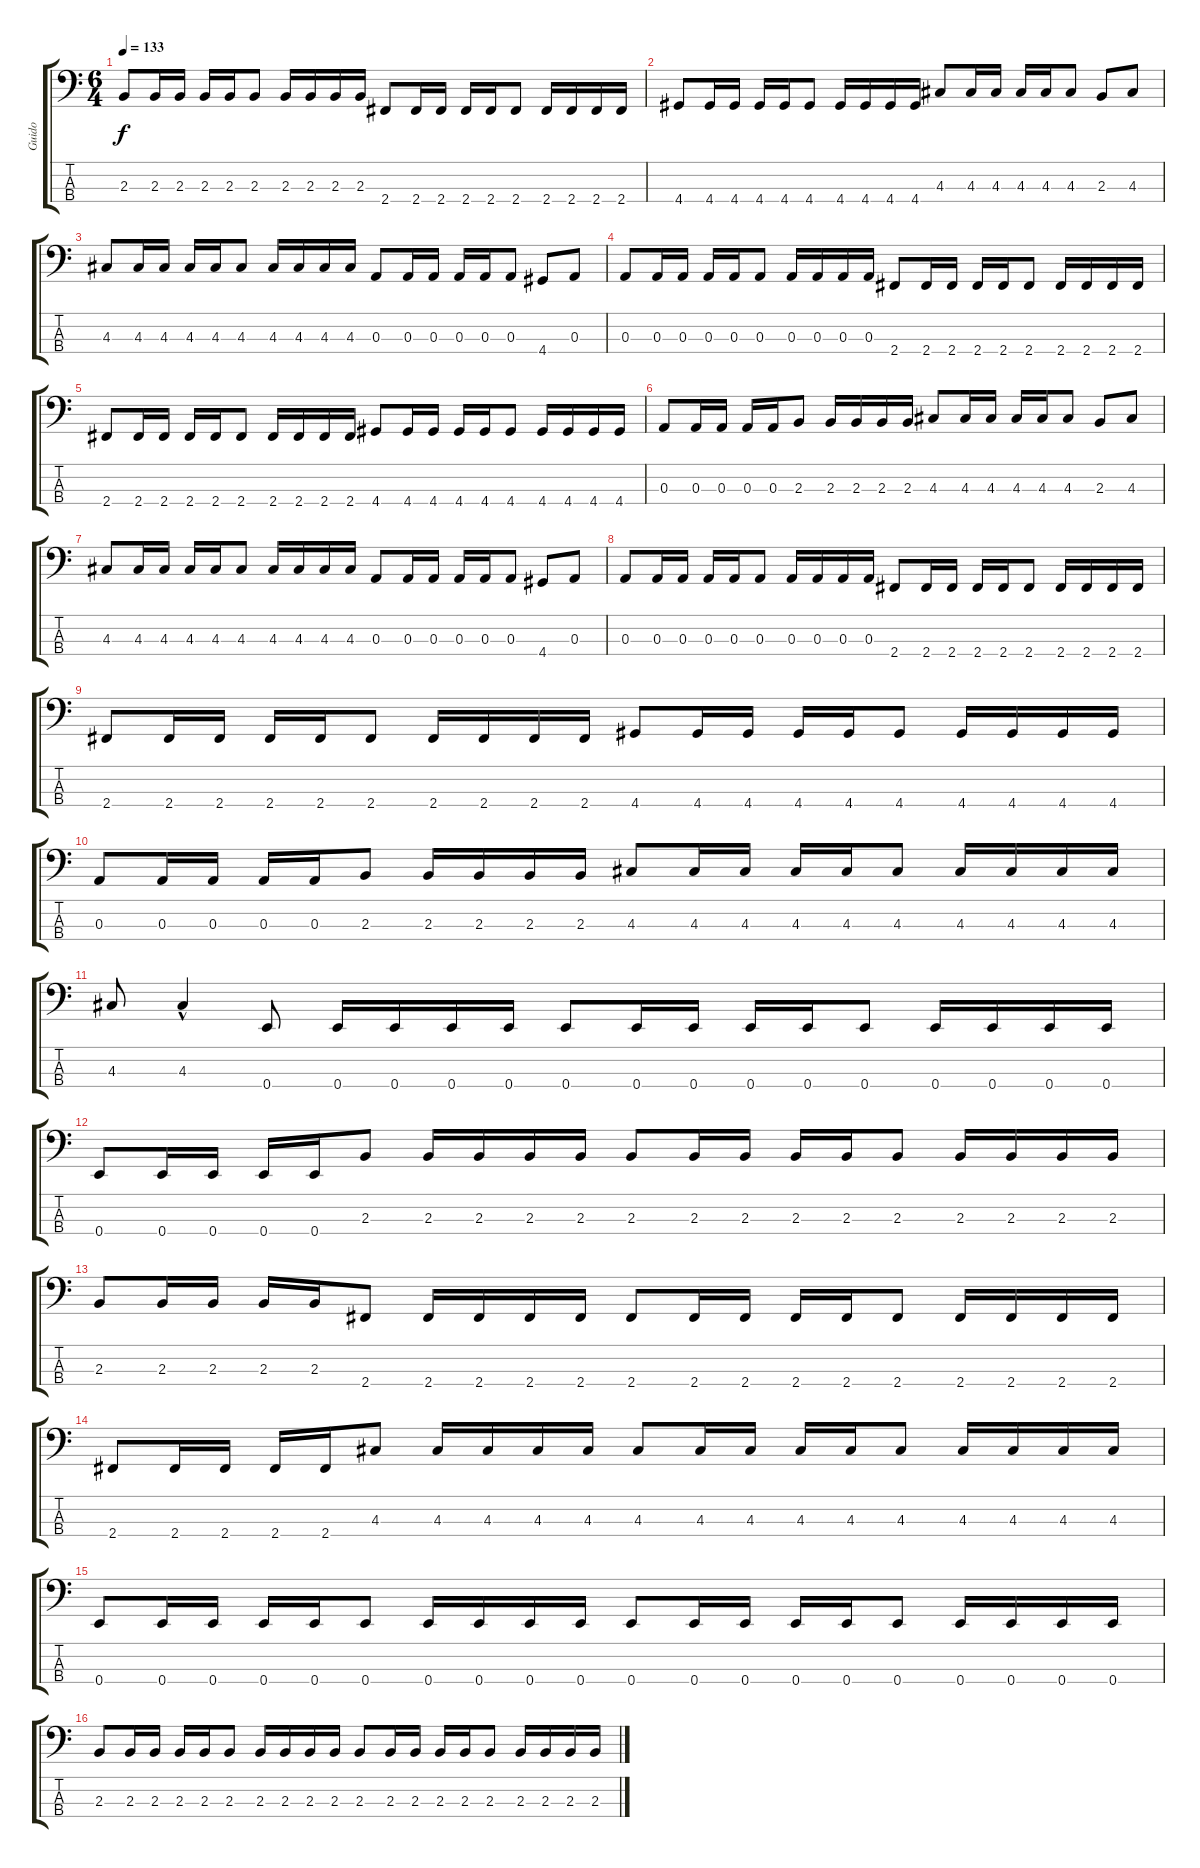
\track ("Guido" "Guido") {instrument electricbassfinger}
\staff {score tabs}
\tuning (G2 D2 A1 E1) {hide}
\ts (6 4)
\tempo 133
\clef f4
\ks c
2.3.8{dy f} 2.3.16 2.3.16 2.3.16 2.3.16 2.3.8 2.3.16 2.3.16 2.3.16 2.3.16 2.4.8 2.4.16 2.4.16 2.4.16 2.4.16 2.4.8 2.4.16 2.4.16 2.4.16 2.4.16 |
4.4.8 4.4.16 4.4.16 4.4.16 4.4.16 4.4.8 4.4.16 4.4.16 4.4.16 4.4.16 4.3.8 4.3.16 4.3.16 4.3.16 4.3.16 4.3.8 2.3.8 4.3.8 |
4.3.8 4.3.16 4.3.16 4.3.16 4.3.16 4.3.8 4.3.16 4.3.16 4.3.16 4.3.16 0.3.8 0.3.16 0.3.16 0.3.16 0.3.16 0.3.8 4.4.8 0.3.8 |
0.3.8 0.3.16 0.3.16 0.3.16 0.3.16 0.3.8 0.3.16 0.3.16 0.3.16 0.3.16 2.4.8 2.4.16 2.4.16 2.4.16 2.4.16 2.4.8 2.4.16 2.4.16 2.4.16 2.4.16 |
2.4.8 2.4.16 2.4.16 2.4.16 2.4.16 2.4.8 2.4.16 2.4.16 2.4.16 2.4.16 4.4.8 4.4.16 4.4.16 4.4.16 4.4.16 4.4.8 4.4.16 4.4.16 4.4.16 4.4.16 |
0.3.8 0.3.16 0.3.16 0.3.16 0.3.16 2.3.8 2.3.16 2.3.16 2.3.16 2.3.16 4.3.8 4.3.16 4.3.16 4.3.16 4.3.16 4.3.8 2.3.8 4.3.8 |
4.3.8 4.3.16 4.3.16 4.3.16 4.3.16 4.3.8 4.3.16 4.3.16 4.3.16 4.3.16 0.3.8 0.3.16 0.3.16 0.3.16 0.3.16 0.3.8 4.4.8 0.3.8 |
0.3.8 0.3.16 0.3.16 0.3.16 0.3.16 0.3.8 0.3.16 0.3.16 0.3.16 0.3.16 2.4.8 2.4.16 2.4.16 2.4.16 2.4.16 2.4.8 2.4.16 2.4.16 2.4.16 2.4.16 |
2.4.8 2.4.16 2.4.16 2.4.16 2.4.16 2.4.8 2.4.16 2.4.16 2.4.16 2.4.16 4.4.8 4.4.16 4.4.16 4.4.16 4.4.16 4.4.8 4.4.16 4.4.16 4.4.16 4.4.16 |
0.3.8 0.3.16 0.3.16 0.3.16 0.3.16 2.3.8 2.3.16 2.3.16 2.3.16 2.3.16 4.3.8 4.3.16 4.3.16 4.3.16 4.3.16 4.3.8 4.3.16 4.3.16 4.3.16 4.3.16 |
4.3.8 4.3{hac}.4 0.4.8 0.4.16 0.4.16 0.4.16 0.4.16 0.4.8 0.4.16 0.4.16 0.4.16 0.4.16 0.4.8 0.4.16 0.4.16 0.4.16 0.4.16 |
0.4.8 0.4.16 0.4.16 0.4.16 0.4.16 2.3.8 2.3.16 2.3.16 2.3.16 2.3.16 2.3.8 2.3.16 2.3.16 2.3.16 2.3.16 2.3.8 2.3.16 2.3.16 2.3.16 2.3.16 |
2.3.8 2.3.16 2.3.16 2.3.16 2.3.16 2.4.8 2.4.16 2.4.16 2.4.16 2.4.16 2.4.8 2.4.16 2.4.16 2.4.16 2.4.16 2.4.8 2.4.16 2.4.16 2.4.16 2.4.16 |
2.4.8 2.4.16 2.4.16 2.4.16 2.4.16 4.3.8 4.3.16 4.3.16 4.3.16 4.3.16 4.3.8 4.3.16 4.3.16 4.3.16 4.3.16 4.3.8 4.3.16 4.3.16 4.3.16 4.3.16 |
0.4.8 0.4.16 0.4.16 0.4.16 0.4.16 0.4.8 0.4.16 0.4.16 0.4.16 0.4.16 0.4.8 0.4.16 0.4.16 0.4.16 0.4.16 0.4.8 0.4.16 0.4.16 0.4.16 0.4.16 |
2.3.8 2.3.16 2.3.16 2.3.16 2.3.16 2.3.8 2.3.16 2.3.16 2.3.16 2.3.16 2.3.8 2.3.16 2.3.16 2.3.16 2.3.16 2.3.8 2.3.16 2.3.16 2.3.16 2.3.16
